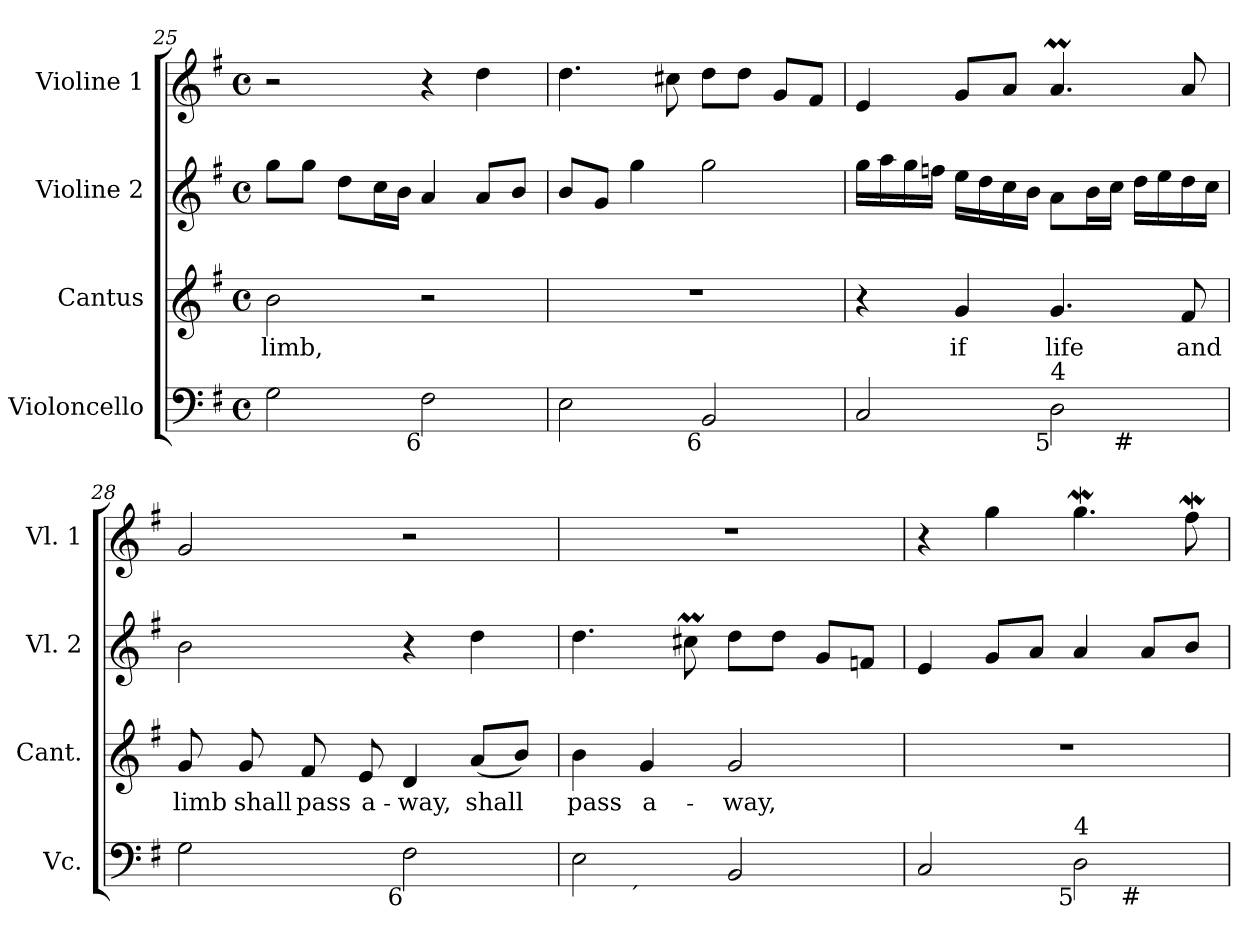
**kern	**kern	**text	**kern	**kern
*part4	*part3	*part3	*part2	*part1
*staff4	*staff3	*staff3	*staff2	*staff1
*I"Violoncello	*I"Cantus	*	*I"Violine 2	*I"Violine 1
*I'Vc.	*I'Cant.	*	*I'Vl. 2	*I'Vl. 1
*clefF4	*clefG2	*	*clefG2	*clefG2
*k[f#]	*k[f#]	*	*k[f#]	*k[f#]
*G:	*G:	*	*G:	*G:
*M4/4	*M4/4	*	*M4/4	*M4/4
*met(c)	*met(c)	*	*met(c)	*met(c)
=25	=25	=25	=25	=25
!	!	!LO:LY:b:color=#000000	!	!
2Gi\	2bi\	limb,	8ggi\L	2r
.	.	.	8ggi\J	.
.	.	.	8ddi\L	.
.	.	.	16cci\L	.
.	.	.	16bi\JJ	.
!LO:TX:b:rj:t=6	!	!	!	!
2F#i\	2r	.	4ai/	4r
.	.	.	8ai/L	4ddi\
.	.	.	8bi/J	.
!!LO:LB:g=z
=26	=26	=26	=26	=26
2Ei\	1r	.	8bi/L	4.ddi\
.	.	.	8gi/J	.
.	.	.	4ggi\	.
.	.	.	.	8cc#Xi\
!LO:TX:b:rj:t=6	!	!	!	!
2BBi/	.	.	2ggi\	8ddi\L
.	.	.	.	8ddi\J
.	.	.	.	8gi/L
.	.	.	.	8f#i/J
=27	=27	=27	=27	=27
*^	*	*	*	*
2Ci/	2.ryy	4r	.	16ggi\LL	4ei/
.	.	.	.	16aai\	.
.	.	.	.	16ggi\	.
.	.	.	.	16ffni\JJ	.
!	!	!	!LO:LY:b:color=#000000	!	!
.	.	4gi/	if	16eei\LL	8gi/L
.	.	.	.	16ddi\	.
.	.	.	.	16cci\	8ai/J
.	.	.	.	16bi\JJ	.
!LO:TX:b:rj:t=5	!	!	!	!	!
!LO:TX:t=4	!	!	!	!	!
!	!	!	!LO:LY:b:color=#000000	!	!
2Di\	.	4.gi/	life	8ai\L	4.aMi/
.	.	.	.	16bi\L	.
.	.	.	.	16cci\JJ	.
!	!LO:TX:b:rj:t=#	!	!	!	!
.	4ryy	.	.	16ddi\LL	.
.	.	.	.	16eei\	.
!	!	!	!LO:LY:b:color=#000000	!	!
.	.	8f#i/	and	16ddi\	8ai/
.	.	.	.	16cci\JJ	.
*v	*v	*	*	*	*
=28	=28	=28	=28	=28
*^	*	*	*	*
!	!	!	!LO:LY:b:color=#000000	!	!
*v	*v	*	*	*	*
2Gi\	8gi/	limb	2bi\	2gi/
!	!	!LO:LY:b:color=#000000	!	!
.	8gi/	shall	.	.
!	!	!LO:LY:b:color=#000000	!	!
.	8f#i/	pass	.	.
!	!	!LO:LY:b:color=#000000	!	!
.	8ei/	a-	.	.
!LO:TX:b:rj:t=6	!	!	!	!
!	!	!LO:LY:b:color=#000000	!	!
2F#i\	4di/	-way,	4r	2r
!	!	!LO:LY:b:color=#000000	!	!
.	(8ai/L	shall	4ddi\	.
.	8bi/J)	.	.	.
=29	=29	=29	=29	=29
!LO:TX:b:rj:t=7	!	!	!	!
!	!	!LO:LY:b:color=#000000	!	!
*^	*	*	*	*
2Ei\	4ryy	4bi\	pass	4.ddi\	1r
!	!LO:TX:b:rj:t=´	!	!	!	!
!	!	!	!LO:LY:b:color=#000000	!	!
.	2.ryy	4gi/	a-	.	.
.	.	.	.	8cc#Xmi\	.
!	!	!	!LO:LY:b:color=#000000	!	!
2BBi/	.	2gi/	-way,	8ddi\L	.
.	.	.	.	8ddi\J	.
.	.	.	.	8gi/L	.
.	.	.	.	8fni/J	.
!!LO:LB:g=z
=30	=30	=30	=30	=30	=30
2Ci/	2.ryy	1r	.	4ei/	4r
.	.	.	.	8gi/L	4ggi\
.	.	.	.	8ai/J	.
!LO:TX:b:rj:t=5	!	!	!	!	!
!LO:TX:t=4	!	!	!	!	!
2Di\	.	.	.	4ai/	4.ggwi\
!	!LO:TX:b:rj:t=#	!	!	!	!
.	4ryy	.	.	8ai/L	.
.	.	.	.	8bi/J	8ff#Wi\
*v	*v	*	*	*	*
=	=	=	=	=
*-	*-	*-	*-	*-
